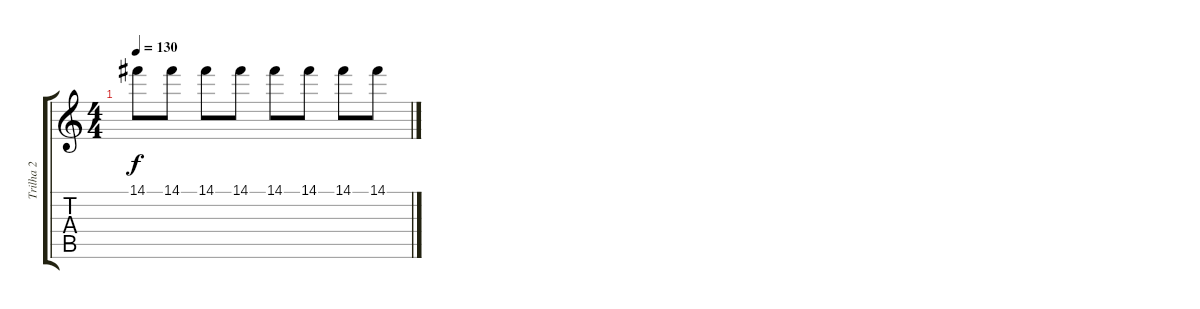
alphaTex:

\track ("Trilha 2" "Trilha 2") {instrument overdrivenguitar}
\staff {score tabs}
\tuning (E4 B3 G3 D3 A2 E2) {hide}
\ts (4 4)
\tempo 130
\clef g2
\ks c
14.1.8{dy f} 14.1.8 14.1.8 14.1.8 14.1.8 14.1.8 14.1.8 14.1.8
